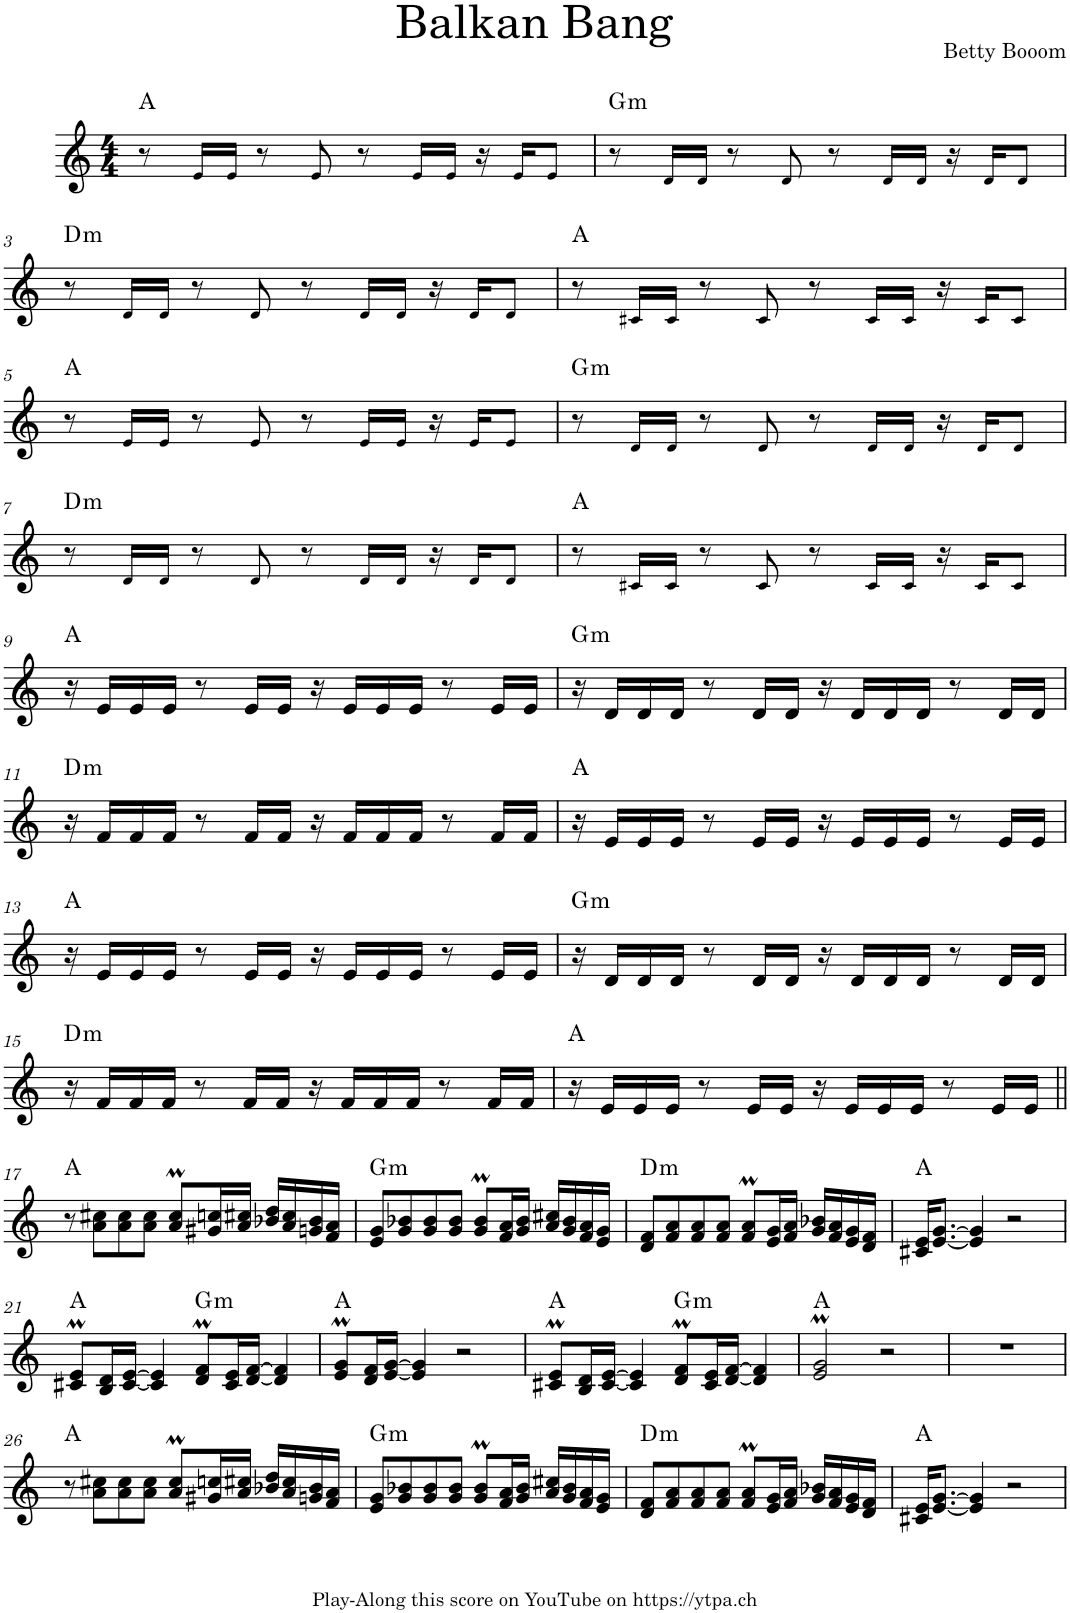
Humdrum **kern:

**kern	**harte
*part1	*part1
*staff1	*
*I"Piano	*
*I'Pno.	*
*clefG2	*
*k[]	*
*M4/4	*
=1	=1
8r	A:maj
16e!/LL	.
16e!/JJ	.
8r	.
8e!/	.
8r	.
16e!/LL	.
16e!/JJ	.
16r	.
16e!/KL	.
8e!/J	.
=2	=2
!	!LO:H:kt=m
8r	G:min
16d!/LL	.
16d!/JJ	.
8r	.
8d!/	.
8r	.
16d!/LL	.
16d!/JJ	.
16r	.
16d!/KL	.
8d!/J	.
!!LO:LB:g=z
=3	=3
!	!LO:H:kt=m
8r	D:min
16d!/LL	.
16d!/JJ	.
8r	.
8d!/	.
8r	.
16d!/LL	.
16d!/JJ	.
16r	.
16d!/KL	.
8d!/J	.
=4	=4
8r	A:maj
16c#X!/LL	.
16c#!/JJ	.
8r	.
8c#!/	.
8r	.
16c#!/LL	.
16c#!/JJ	.
16r	.
16c#!/KL	.
8c#!/J	.
!!LO:LB:g=z
=5	=5
8r	A:maj
16e!/LL	.
16e!/JJ	.
8r	.
8e!/	.
8r	.
16e!/LL	.
16e!/JJ	.
16r	.
16e!/KL	.
8e!/J	.
=6	=6
!	!LO:H:kt=m
8r	G:min
16d!/LL	.
16d!/JJ	.
8r	.
8d!/	.
8r	.
16d!/LL	.
16d!/JJ	.
16r	.
16d!/KL	.
8d!/J	.
!!LO:LB:g=z
=7	=7
!	!LO:H:kt=m
8r	D:min
16d!/LL	.
16d!/JJ	.
8r	.
8d!/	.
8r	.
16d!/LL	.
16d!/JJ	.
16r	.
16d!/KL	.
8d!/J	.
=8	=8
8r	A:maj
16c#X!/LL	.
16c#!/JJ	.
8r	.
8c#!/	.
8r	.
16c#!/LL	.
16c#!/JJ	.
16r	.
16c#!/KL	.
8c#!/J	.
!!LO:LB:g=z
=9	=9
16r	A:maj
16e/LL	.
16e/	.
16e/JJ	.
8r	.
16e/LL	.
16e/JJ	.
16r	.
16e/LL	.
16e/	.
16e/JJ	.
8r	.
16e/LL	.
16e/JJ	.
=10	=10
!	!LO:H:kt=m
16r	G:min
16d/LL	.
16d/	.
16d/JJ	.
8r	.
16d/LL	.
16d/JJ	.
16r	.
16d/LL	.
16d/	.
16d/JJ	.
8r	.
16d/LL	.
16d/JJ	.
!!LO:LB:g=z
=11	=11
!	!LO:H:kt=m
16r	D:min
16f/LL	.
16f/	.
16f/JJ	.
8r	.
16f/LL	.
16f/JJ	.
16r	.
16f/LL	.
16f/	.
16f/JJ	.
8r	.
16f/LL	.
16f/JJ	.
=12	=12
16r	A:maj
16e/LL	.
16e/	.
16e/JJ	.
8r	.
16e/LL	.
16e/JJ	.
16r	.
16e/LL	.
16e/	.
16e/JJ	.
8r	.
16e/LL	.
16e/JJ	.
!!LO:LB:g=z
=13	=13
16r	A:maj
16e/LL	.
16e/	.
16e/JJ	.
8r	.
16e/LL	.
16e/JJ	.
16r	.
16e/LL	.
16e/	.
16e/JJ	.
8r	.
16e/LL	.
16e/JJ	.
=14	=14
!	!LO:H:kt=m
16r	G:min
16d/LL	.
16d/	.
16d/JJ	.
8r	.
16d/LL	.
16d/JJ	.
16r	.
16d/LL	.
16d/	.
16d/JJ	.
8r	.
16d/LL	.
16d/JJ	.
!!LO:LB:g=z
=15	=15
!	!LO:H:kt=m
16r	D:min
16f/LL	.
16f/	.
16f/JJ	.
8r	.
16f/LL	.
16f/JJ	.
16r	.
16f/LL	.
16f/	.
16f/JJ	.
8r	.
16f/LL	.
16f/JJ	.
=16	=16
16r	A:maj
16e/LL	.
16e/	.
16e/JJ	.
8r	.
16e/LL	.
16e/JJ	.
16r	.
16e/LL	.
16e/	.
16e/JJ	.
8r	.
16e/LL	.
16e/JJ	.
!!LO:LB:g=z
=17||	=17||
8r	A:maj
8a\ 8cc#X\L	.
8a\ 8cc#\	.
8a\ 8cc#\J	.
8a/M 8cc#/ML	.
16g#X/ 16ccn/L	.
16a/ 16cc#X/JJ	.
16b-X/ 16dd/LL	.
16a/ 16cc#/	.
16gn/ 16b-/	.
16f/ 16a/JJ	.
=18	=18
!	!LO:H:kt=m
8e/ 8g/L	G:min
8g/ 8b-X/	.
8g/ 8b-/	.
8g/ 8b-/J	.
8g/M 8b-/ML	.
16f/ 16a/L	.
16g/ 16b-/JJ	.
16a/ 16cc#X/LL	.
16g/ 16b-/	.
16f/ 16a/	.
16e/ 16g/JJ	.
=19	=19
!	!LO:H:kt=m
8d/ 8f/L	D:min
8f/ 8a/	.
8f/ 8a/	.
8f/ 8a/J	.
8f/M 8a/ML	.
16e/ 16g/L	.
16f/ 16a/JJ	.
16g/ 16b-X/LL	.
16f/ 16a/	.
16e/ 16g/	.
16d/ 16f/JJ	.
=20	=20
16c#X/ 16e/KL	A:maj
[8.e/ [8.g/J	.
4e/] 4g/]	.
2r	.
!!LO:LB:g=z
=21	=21
8c#X/M 8e/ML	A:maj
16B/ 16d/L	.
[16c#/ [16e/JJ	.
4c#/] 4e/]	.
!	!LO:H:kt=m
8d/M 8f/ML	G:min
16c#/ 16e/L	.
[16d/ [16f/JJ	.
4d/] 4f/]	.
=22	=22
8e/M 8g/ML	A:maj
16d/ 16f/L	.
[16e/ [16g/JJ	.
4e/] 4g/]	.
2r	.
=23	=23
8c#X/M 8e/ML	A:maj
16B/ 16d/L	.
[16c#/ [16e/JJ	.
4c#/] 4e/]	.
!	!LO:H:kt=m
8d/M 8f/ML	G:min
16c#/ 16e/L	.
[16d/ [16f/JJ	.
4d/] 4f/]	.
=24	=24
2e/M 2g/M	A:maj
2r	.
=25	=25
1r	.
!!LO:LB:g=z
=26	=26
8r	A:maj
8a\ 8cc#X\L	.
8a\ 8cc#\	.
8a\ 8cc#\J	.
8a/M 8cc#/ML	.
16g#X/ 16ccn/L	.
16a/ 16cc#X/JJ	.
16b-X/ 16dd/LL	.
16a/ 16cc#/	.
16gn/ 16b-/	.
16f/ 16a/JJ	.
=27	=27
!	!LO:H:kt=m
8e/ 8g/L	G:min
8g/ 8b-X/	.
8g/ 8b-/	.
8g/ 8b-/J	.
8g/M 8b-/ML	.
16f/ 16a/L	.
16g/ 16b-/JJ	.
16a/ 16cc#X/LL	.
16g/ 16b-/	.
16f/ 16a/	.
16e/ 16g/JJ	.
=28	=28
!	!LO:H:kt=m
8d/ 8f/L	D:min
8f/ 8a/	.
8f/ 8a/	.
8f/ 8a/J	.
8f/M 8a/ML	.
16e/ 16g/L	.
16f/ 16a/JJ	.
16g/ 16b-X/LL	.
16f/ 16a/	.
16e/ 16g/	.
16d/ 16f/JJ	.
=29	=29
16c#X/ 16e/KL	A:maj
[8.e/ [8.g/J	.
4e/] 4g/]	.
2r	.
=	=
*-	*-
